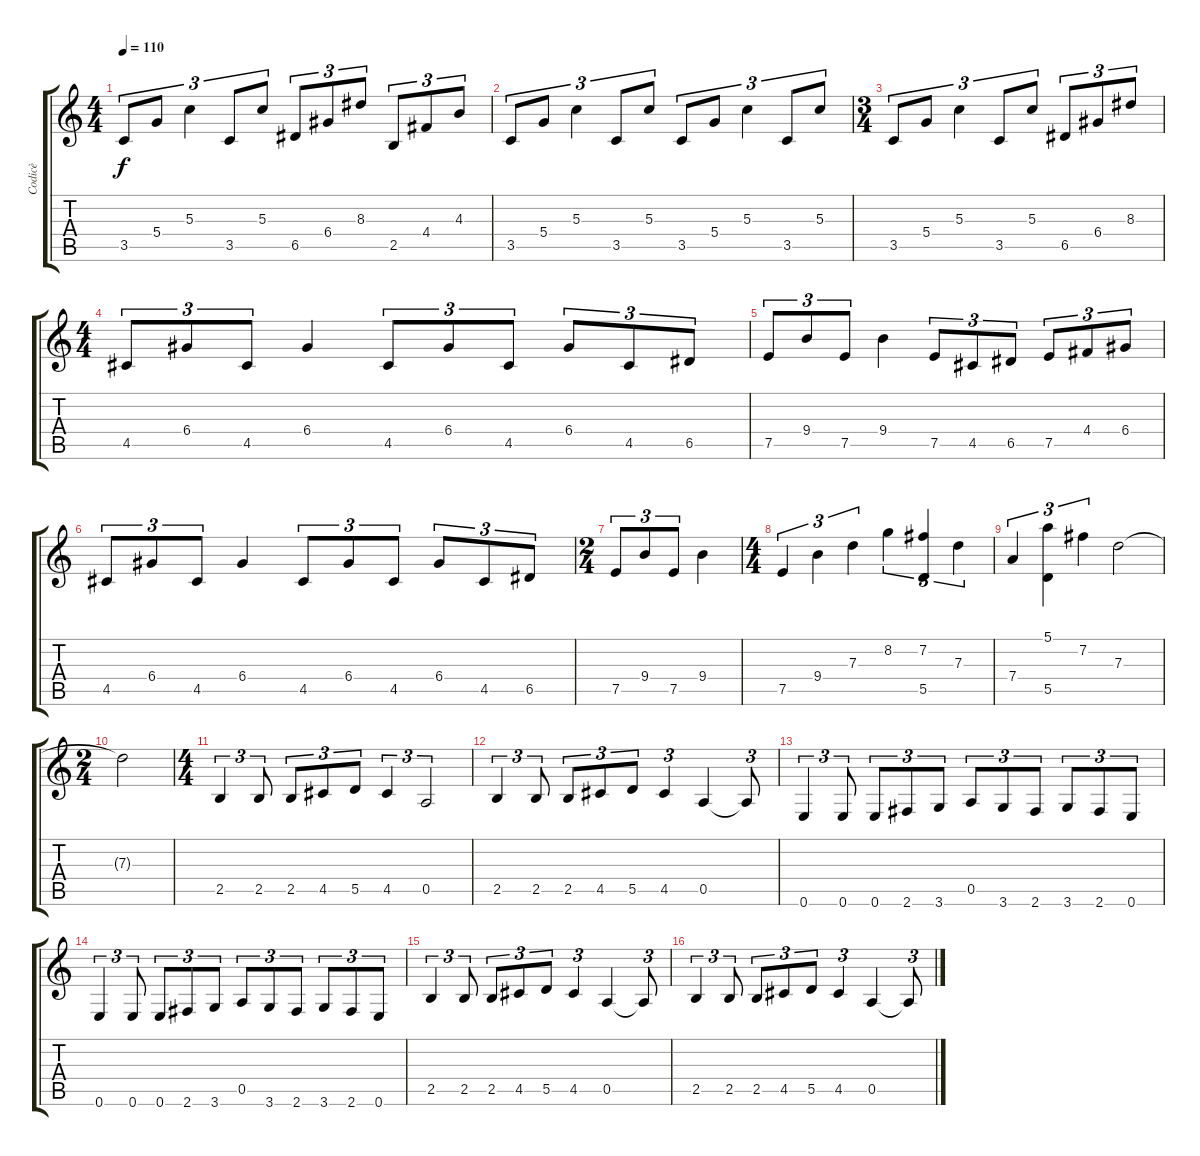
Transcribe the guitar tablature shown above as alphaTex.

\track ("Codicè" "Codicè") {instrument acousticguitarsteel}
\staff {score tabs}
\tuning (E4 B3 G3 D3 A2 E2) {hide}
\ts (4 4)
\tempo 110
\clef g2
\ks c
3.5.8{tu (3 2) dy f} 5.4.8{tu (3 2)} 5.3.4{tu (3 2)} 3.5.8{tu (3 2)} 5.3.8{tu (3 2)} 6.5.8{tu (3 2)} 6.4.8{tu (3 2)} 8.3.8{tu (3 2)} 2.5.8{tu (3 2)} 4.4.8{tu (3 2)} 4.3.8{tu (3 2)} |
3.5.8{tu (3 2)} 5.4.8{tu (3 2)} 5.3.4{tu (3 2)} 3.5.8{tu (3 2)} 5.3.8{tu (3 2)} 3.5.8{tu (3 2)} 5.4.8{tu (3 2)} 5.3.4{tu (3 2)} 3.5.8{tu (3 2)} 5.3.8{tu (3 2)} |
\ts (3 4)
3.5.8{tu (3 2)} 5.4.8{tu (3 2)} 5.3.4{tu (3 2)} 3.5.8{tu (3 2)} 5.3.8{tu (3 2)} 6.5.8{tu (3 2)} 6.4.8{tu (3 2)} 8.3.8{tu (3 2)} |
\ts (4 4)
4.5.8{tu (3 2)} 6.4.8{tu (3 2)} 4.5.8{tu (3 2)} 6.4.4 4.5.8{tu (3 2)} 6.4.8{tu (3 2)} 4.5.8{tu (3 2)} 6.4.8{tu (3 2)} 4.5.8{tu (3 2)} 6.5.8{tu (3 2)} |
7.5.8{tu (3 2)} 9.4.8{tu (3 2)} 7.5.8{tu (3 2)} 9.4.4 7.5.8{tu (3 2)} 4.5.8{tu (3 2)} 6.5.8{tu (3 2)} 7.5.8{tu (3 2)} 4.4.8{tu (3 2)} 6.4.8{tu (3 2)} |
4.5.8{tu (3 2)} 6.4.8{tu (3 2)} 4.5.8{tu (3 2)} 6.4.4 4.5.8{tu (3 2)} 6.4.8{tu (3 2)} 4.5.8{tu (3 2)} 6.4.8{tu (3 2)} 4.5.8{tu (3 2)} 6.5.8{tu (3 2)} |
\ts (2 4)
7.5.8{tu (3 2)} 9.4.8{tu (3 2)} 7.5.8{tu (3 2)} 9.4.4 |
\ts (4 4)
7.5.4{tu (3 2)} 9.4.4{tu (3 2)} 7.3.4{tu (3 2)} 8.2.4{tu (3 2)} (7.2 5.5).4{tu (3 2)} 7.3.4{tu (3 2)} |
7.4.4{tu (3 2)} (5.1 5.5).4{tu (3 2)} 7.2.4{tu (3 2)} 7.3.2 |
\ts (2 4)
7.3{t}.2 |
\ts (4 4)
2.5.4{tu (3 2)} 2.5.8{tu (3 2)} 2.5.8{tu (3 2)} 4.5.8{tu (3 2)} 5.5.8{tu (3 2)} 4.5.4{tu (3 2)} 0.5.2{tu (3 2)} |
2.5.4{tu (3 2)} 2.5.8{tu (3 2)} 2.5.8{tu (3 2)} 4.5.8{tu (3 2)} 5.5.8{tu (3 2)} 4.5.4{tu (3 2)} 0.5.4 0.5{t}.8{tu (3 2)} |
0.6.4{tu (3 2)} 0.6.8{tu (3 2)} 0.6.8{tu (3 2)} 2.6.8{tu (3 2)} 3.6.8{tu (3 2)} 0.5.8{tu (3 2)} 3.6.8{tu (3 2)} 2.6.8{tu (3 2)} 3.6.8{tu (3 2)} 2.6.8{tu (3 2)} 0.6.8{tu (3 2)} |
0.6.4{tu (3 2)} 0.6.8{tu (3 2)} 0.6.8{tu (3 2)} 2.6.8{tu (3 2)} 3.6.8{tu (3 2)} 0.5.8{tu (3 2)} 3.6.8{tu (3 2)} 2.6.8{tu (3 2)} 3.6.8{tu (3 2)} 2.6.8{tu (3 2)} 0.6.8{tu (3 2)} |
2.5.4{tu (3 2)} 2.5.8{tu (3 2)} 2.5.8{tu (3 2)} 4.5.8{tu (3 2)} 5.5.8{tu (3 2)} 4.5.4{tu (3 2)} 0.5.4 0.5{t}.8{tu (3 2)} |
2.5.4{tu (3 2)} 2.5.8{tu (3 2)} 2.5.8{tu (3 2)} 4.5.8{tu (3 2)} 5.5.8{tu (3 2)} 4.5.4{tu (3 2)} 0.5.4 0.5{t}.8{tu (3 2)}
